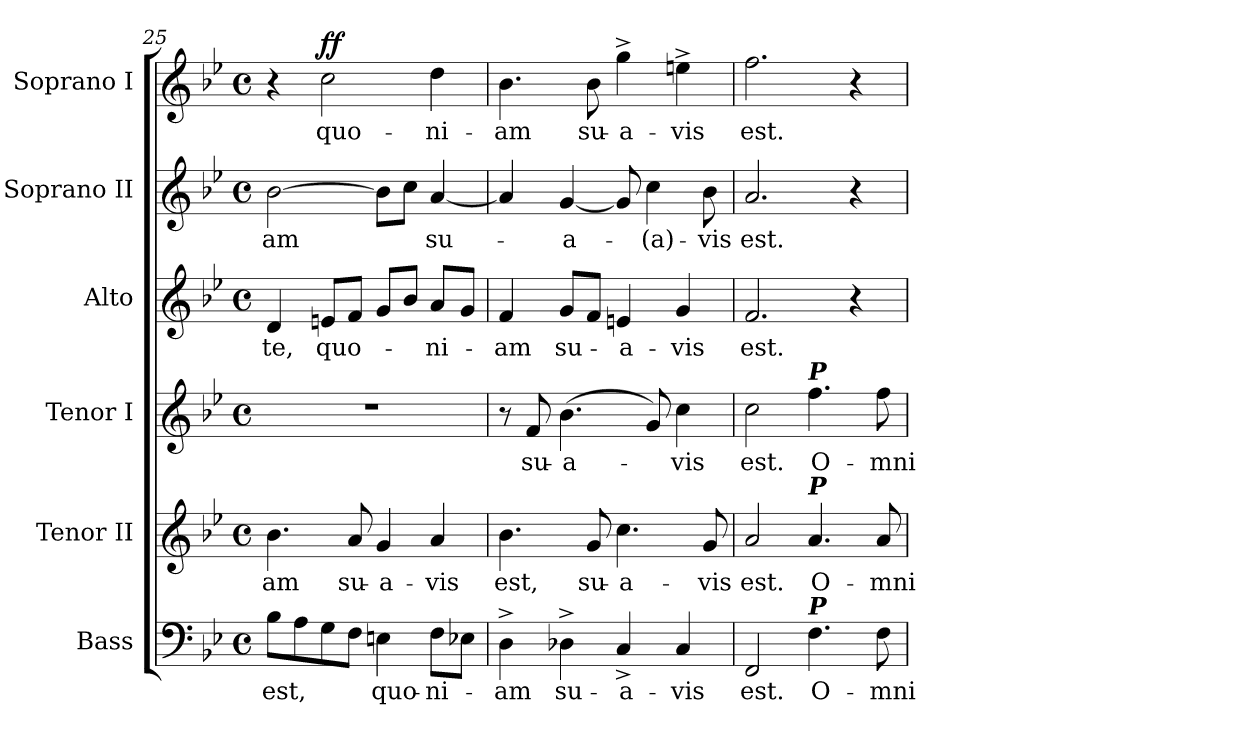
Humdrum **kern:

**kern	**text	**kern	**text	**kern	**text	**kern	**text	**kern	**text	**kern	**text	**dynam
*part6	*part6	*part5	*part5	*part4	*part4	*part3	*part3	*part2	*part2	*part1	*part1	*part1
*staff6	*staff6	*staff5	*staff5	*staff4	*staff4	*staff3	*staff3	*staff2	*staff2	*staff1	*staff1	*staff1
*I"Bass	*	*I"Tenor II	*	*I"Tenor I	*	*I"Alto	*	*I"Soprano II	*	*I"Soprano I	*	*
*I'B.	*	*I'T. II	*	*I'T. I	*	*I'A.	*	*I'S. II	*	*I'S. I	*	*
*clefF4	*	*clefG2	*	*clefG2	*	*clefG2	*	*clefG2	*	*clefG2	*	*
*	*	*ITrd7c12	*	*ITrd7c12	*	*	*	*	*	*	*	*
*k[b-e-]	*	*k[b-e-]	*	*k[b-e-]	*	*k[b-e-]	*	*k[b-e-]	*	*k[b-e-]	*	*
*B-:	*	*B-:	*	*B-:	*	*B-:	*	*B-:	*	*B-:	*	*
*M4/4	*	*M4/4	*	*M4/4	*	*M4/4	*	*M4/4	*	*M4/4	*	*
*met(c)	*	*met(c)	*	*met(c)	*	*met(c)	*	*met(c)	*	*met(c)	*	*
=25	=25	=25	=25	=25	=25	=25	=25	=25	=25	=25	=25	=25
!	!LO:LY:b:color=#000000	!	!	!	!	!	!	!	!	!	!	!
!	!	!	!LO:LY:b:color=#000000	!	!	!	!	!	!	!	!	!
!	!	!	!	!	!	!	!LO:LY:b:color=#000000	!	!	!	!	!
!	!	!	!	!	!	!	!	!	!LO:LY:b:color=#000000	!	!	!
8B-i\L	est,	4.B-i\	-am	1r	.	4di/	-te,	[>2b-i\	-am	4r	.	.
8Ai\	.	.	.	.	.	.	.	.	.	.	.	.
!	!	!	!	!	!	!	!LO:LY:b:color=#000000	!	!	!	!	!
!	!	!	!	!	!	!	!	!	!	!	!LO:LY:b:color=#000000	!
8Gi\	.	.	.	.	.	8eni/L	quo-	.	.	2cci\	quo-	ff
!	!	!	!LO:LY:b:color=#000000	!	!	!	!	!	!	!	!	!
8Fi\J	.	8Ai/	su-	.	.	8fi/J	.	.	.	.	.	.
!	!LO:LY:b:color=#000000	!	!	!	!	!	!	!	!	!	!	!
!	!	!	!LO:LY:b:color=#000000	!	!	!	!	!	!	!	!	!
4Eni\	quo-	4Gi/	-a-	.	.	8gi/L	.	8b-i\L]	.	.	.	.
.	.	.	.	.	.	8b-i/J	.	8cci\J	.	.	.	.
!	!LO:LY:b:color=#000000	!	!	!	!	!	!	!	!	!	!	!
!	!	!	!LO:LY:b:color=#000000	!	!	!	!	!	!	!	!	!
!	!	!	!	!	!	!	!LO:LY:b:color=#000000	!	!	!	!	!
!	!	!	!	!	!	!	!	!	!LO:LY:b:color=#000000	!	!	!
!	!	!	!	!	!	!	!	!	!	!	!LO:LY:b:color=#000000	!
8Fi\L	-ni-	4Ai/	-vis	.	.	8ai/L	-ni-	[<4ai/	su-	4ddi\	-ni-	.
8E-Xi\J	.	.	.	.	.	8gi/J	.	.	.	.	.	.
=26	=26	=26	=26	=26	=26	=26	=26	=26	=26	=26	=26	=26
!	!LO:LY:b:color=#000000	!	!	!	!	!	!	!	!	!	!	!
!	!	!	!LO:LY:b:color=#000000	!	!	!	!	!	!	!	!	!
!	!	!	!	!	!	!	!LO:LY:b:color=#000000	!	!	!	!	!
!	!	!	!	!	!	!	!	!	!	!	!LO:LY:b:color=#000000	!
4D^i\	-am	4.B-i\	est,	8r	.	4fi/	-am	4ai/]	.	4.b-i\	-am	.
!	!	!	!	!	!LO:LY:b:color=#000000	!	!	!	!	!	!	!
.	.	.	.	8Fi/	su-	.	.	.	.	.	.	.
!	!LO:LY:b:color=#000000	!	!	!	!	!	!	!	!	!	!	!
!	!	!	!	!	!LO:LY:b:color=#000000	!	!	!	!	!	!	!
!	!	!	!	!	!	!	!LO:LY:b:color=#000000	!	!	!	!	!
!	!	!	!	!	!	!	!	!	!LO:LY:b:color=#000000	!	!	!
4D-X^i\	su-	.	.	(4.B-i\	-a-	8gi/L	su-	[<4gi/	-a-	.	.	.
!	!	!	!LO:LY:b:color=#000000	!	!	!	!	!	!	!	!	!
!	!	!	!	!	!	!	!	!	!	!	!LO:LY:b:color=#000000	!
.	.	8Gi/	su-	.	.	8fi/J	.	.	.	8b-i\	su-	.
!	!LO:LY:b:color=#000000	!	!	!	!	!	!	!	!	!	!	!
!	!	!	!LO:LY:b:color=#000000	!	!	!	!	!	!	!	!	!
!	!	!	!	!	!	!	!LO:LY:b:color=#000000	!	!	!	!	!
!	!	!	!	!	!	!	!	!	!	!	!LO:LY:b:color=#000000	!
4C^i/	-a-	4.ci\	-a-	.	.	4eni/	-a-	8gi/]	.	4gg^i\	-a-	.
!	!	!	!	!	!	!	!	!	!LO:LY:b:color=#000000	!	!	!
.	.	.	.	8Gi/)	.	.	.	4cci\	-(a)-	.	.	.
!	!LO:LY:b:color=#000000	!	!	!	!	!	!	!	!	!	!	!
!	!	!	!	!	!LO:LY:b:color=#000000	!	!	!	!	!	!	!
!	!	!	!	!	!	!	!LO:LY:b:color=#000000	!	!	!	!	!
!	!	!	!	!	!	!	!	!	!	!	!LO:LY:b:color=#000000	!
4Ci/	-vis	.	.	4ci\	-vis	4gi/	-vis	.	.	4een^i\	-vis	.
!	!	!	!LO:LY:b:color=#000000	!	!	!	!	!	!	!	!	!
!	!	!	!	!	!	!	!	!	!LO:LY:b:color=#000000	!	!	!
.	.	8Gi/	-vis	.	.	.	.	8b-i\	-vis	.	.	.
!!LO:LB:g=z
=27	=27	=27	=27	=27	=27	=27	=27	=27	=27	=27	=27	=27
!	!LO:LY:b:color=#000000	!	!	!	!	!	!	!	!	!	!	!
!	!	!	!LO:LY:b:color=#000000	!	!	!	!	!	!	!	!	!
!	!	!	!	!	!LO:LY:b:color=#000000	!	!	!	!	!	!	!
!	!	!	!	!	!	!	!LO:LY:b:color=#000000	!	!	!	!	!
!	!	!	!	!	!	!	!	!	!LO:LY:b:color=#000000	!	!	!
!	!	!	!	!	!	!	!	!	!	!	!LO:LY:b:color=#000000	!
2FFi/	est.	2Ai/	est.	2ci\	est.	2.fi/	est.	2.ai/	est.	2.ffi\	est.	.
!	!LO:LY:b:color=#000000	!	!	!	!	!	!	!	!	!	!	!
!	!	!	!LO:LY:b:color=#000000	!	!	!	!	!	!	!	!	!
!	!	!	!	!LO:TX:a:Bi:t=P	!	!	!	!	!	!	!	!
!	!	!LO:TX:a:Bi:t=P	!	!	!	!	!	!	!	!	!	!
!LO:TX:a:Bi:t=P	!	!	!	!	!	!	!	!	!	!	!	!
!	!	!	!	!	!LO:LY:b:color=#000000	!	!	!	!	!	!	!
4.Fi\	O-	4.Ai/	O-	4.fi\	O-	.	.	.	.	.	.	.
.	.	.	.	.	.	4r	.	4r	.	4r	.	.
!	!LO:LY:b:color=#000000	!	!	!	!	!	!	!	!	!	!	!
!	!	!	!LO:LY:b:color=#000000	!	!	!	!	!	!	!	!	!
!	!	!	!	!	!LO:LY:b:color=#000000	!	!	!	!	!	!	!
8Fi\	-mni-	8Ai/	-mni-	8fi\	-mni-	.	.	.	.	.	.	.
=	=	=	=	=	=	=	=	=	=	=	=	=
*-	*-	*-	*-	*-	*-	*-	*-	*-	*-	*-	*-	*-
